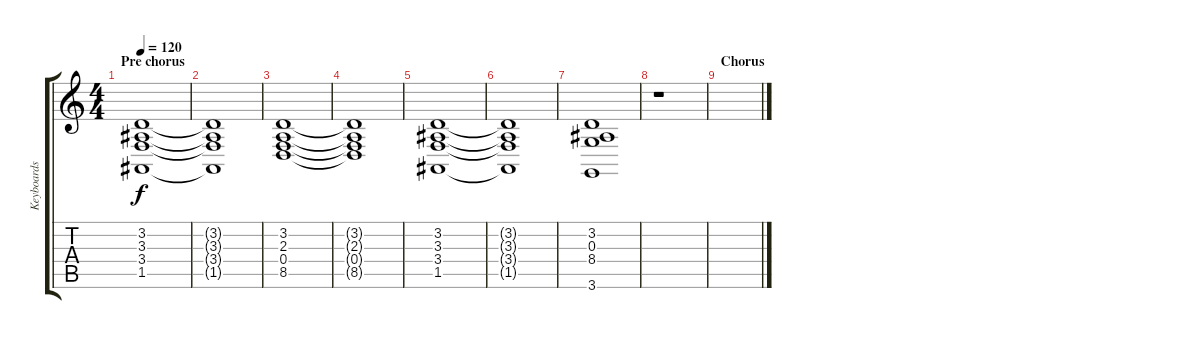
\track ("Keyboards" "Keyboards") {instrument synthstrings2}
\staff {score tabs}
\tuning (E4 B3 G3 D3 A2 E2) {hide}
\ts (4 4)
\section ("" "Pre chorus")
\tempo 120
\clef g2
\ks c
(3.2 3.3 3.4 1.5).1{dy f} |
(3.2{t} 3.3{t} 3.4{t} 1.5{t}).1 |
(3.2 2.3 0.4 8.5).1 |
(3.2{t} 2.3{t} 0.4{t} 8.5{t}).1 |
(3.2 3.3 3.4 1.5).1 |
(3.2{t} 3.3{t} 3.4{t} 1.5{t}).1 |
(3.2 0.3 8.4 3.6).1 |
r.1 |
\section ("" "Chorus")
